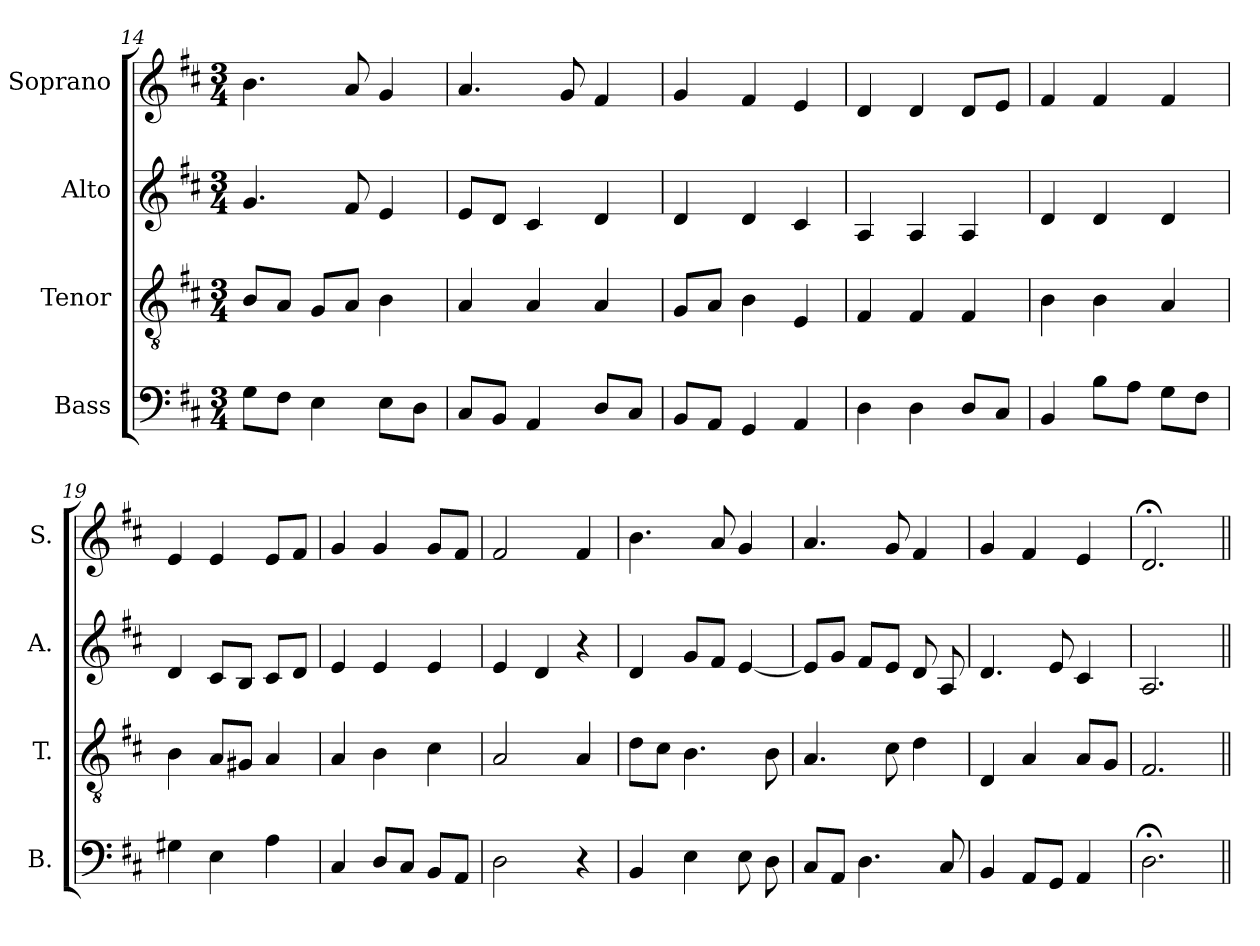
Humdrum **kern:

**kern	**kern	**kern	**kern
*part4	*part3	*part2	*part1
*staff4	*staff3	*staff2	*staff1
*I"Bass	*I"Tenor	*I"Alto	*I"Soprano
*I'B.	*I'T.	*I'A.	*I'S.
*clefF4	*clefGv2	*clefG2	*clefG2
*	*ITrd7c12	*	*
*k[f#c#]	*k[f#c#]	*k[f#c#]	*k[f#c#]
*D:	*D:	*D:	*D:
*M3/4	*M3/4	*M3/4	*M3/4
=14	=14	=14	=14
8G\L	8BB/L	4.g/	4.b\
8F#\J	8AA/J	.	.
4E\	8GG/L	.	.
.	8AA/J	8f#/	8a/
8E\L	4BB\	4e/	4g/
8D\J	.	.	.
!!LO:LB:g=z
=15	=15	=15	=15
8C#/L	4AA/	8e/L	4.a/
8BB/J	.	8d/J	.
4AA/	4AA/	4c#/	.
.	.	.	8g/
8D/L	4AA/	4d/	4f#/
8C#/J	.	.	.
=16	=16	=16	=16
8BB/L	8GG/L	4d/	4g/
8AA/J	8AA/J	.	.
4GG/	4BB\	4d/	4f#/
4AA/	4EE/	4c#/	4e/
=17	=17	=17	=17
4D\	4FF#/	4A/	4d/
4D\	4FF#/	4A/	4d/
8D/L	4FF#/	4A/	8d/L
8C#/J	.	.	8e/J
=18	=18	=18	=18
4BB/	4BB\	4d/	4f#/
8B\L	4BB\	4d/	4f#/
8A\J	.	.	.
8G\L	4AA/	4d/	4f#/
8F#\J	.	.	.
=19	=19	=19	=19
4G#X\	4BB\	4d/	4e/
4E\	8AA/L	8c#/L	4e/
.	8GG#X/J	8B/J	.
4A\	4AA/	8c#/L	8e/L
.	.	8d/J	8f#/J
!!LO:LB:g=z
=20	=20	=20	=20
4C#/	4AA/	4e/	4g/
8D/L	4BB\	4e/	4g/
8C#/J	.	.	.
8BB/L	4C#\	4e/	8g/L
8AA/J	.	.	8f#/J
=21	=21	=21	=21
2D\	2AA/	4e/	2f#/
.	.	4d/	.
4r	4AA/	4r	4f#/
=22	=22	=22	=22
4BB/	8D\L	4d/	4.b\
.	8C#\J	.	.
4E\	4.BB\	8g/L	.
.	.	8f#/J	8a/
8E\	.	[4e/	4g/
8D\	8BB\	.	.
=23	=23	=23	=23
8C#/L	4.AA/	8e/L]	4.a/
8AA/J	.	8g/J	.
4.D\	.	8f#/L	.
.	8C#\	8e/J	8g/
.	4D\	8d/	4f#/
8C#/	.	8A/	.
=24	=24	=24	=24
4BB/	4DD/	4.d/	4g/
8AA/L	4AA/	.	4f#/
8GG/J	.	8e/	.
4AA/	8AA/L	4c#/	4e/
.	8GG/J	.	.
=25	=25	=25	=25
2.D;<\	2.FF#/	2.A/	2.d;</
=||	=||	=||	=||
*-	*-	*-	*-
